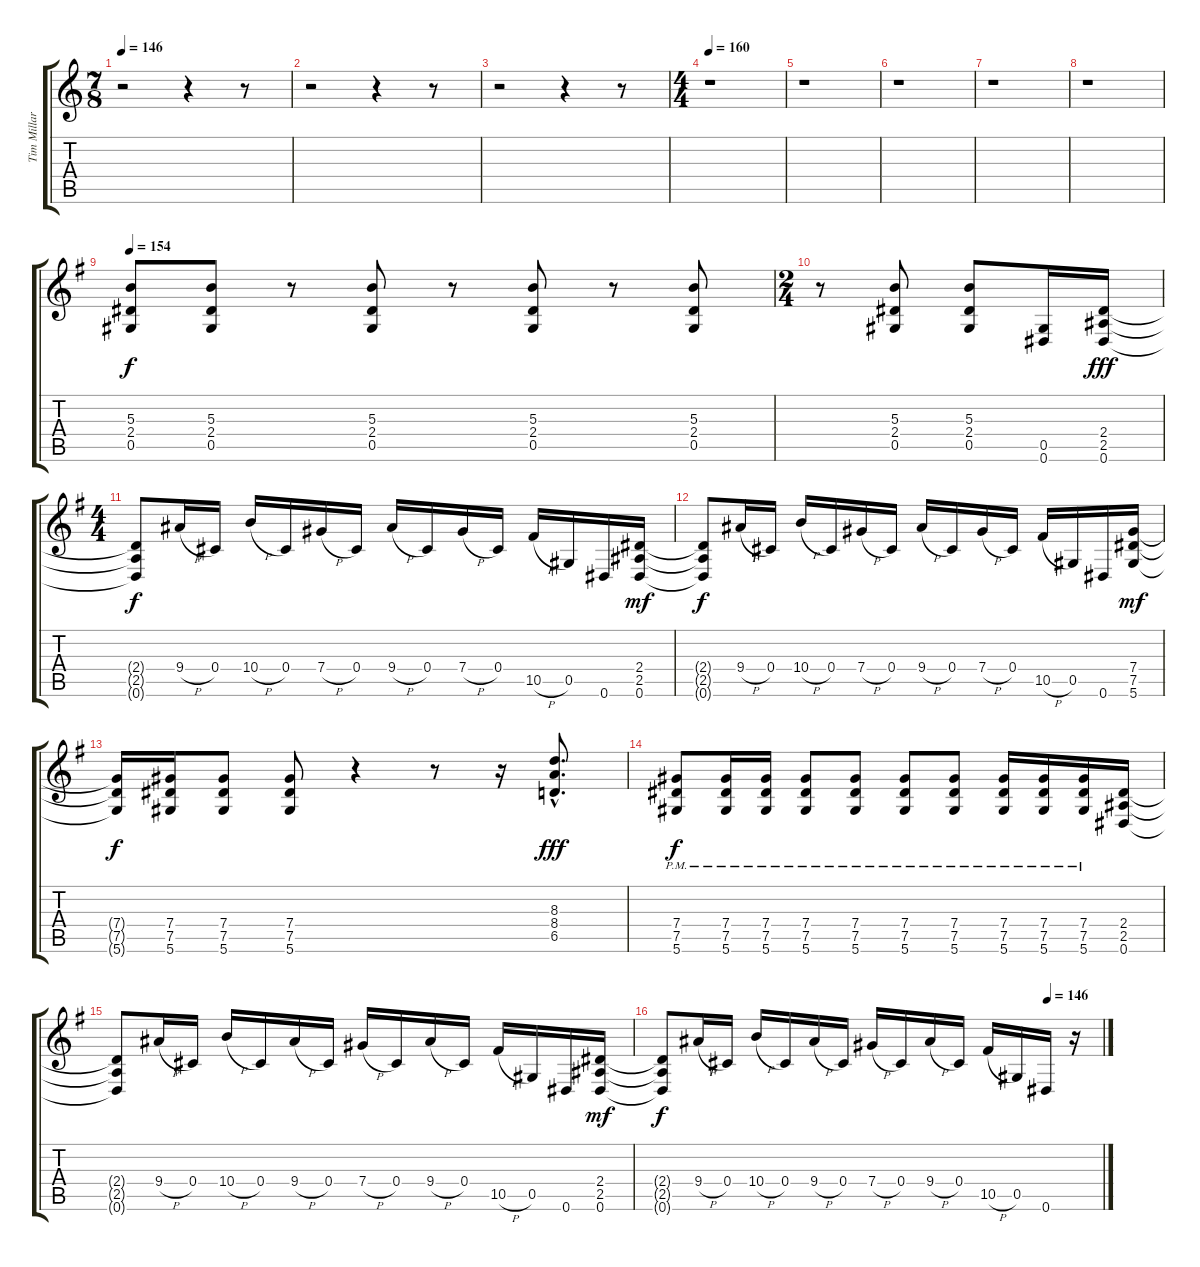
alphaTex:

\track ("Tim Millar" "Tim Millar") {instrument distortionguitar}
\staff {score tabs}
\tuning (Eb4 Bb3 Gb3 Db3 Ab2 Eb2) {hide}
\ts (7 8)
\tempo 146
\clef g2
\ks c
r.2{dy f} r.4 r.8 |
r.2 r.4 r.8 |
r.2 r.4 r.8 |
\ts (4 4)
\tempo 160
r.1 |
r.1 |
r.1 |
r.1 |
r.1 |
\tempo 154
\ks g
(5.3 2.4 0.5).8 (5.3 2.4 0.5).8 r.8 (5.3 2.4 0.5).8 r.8 (5.3 2.4 0.5).8 r.8 (5.3 2.4 0.5).8 |
\ts (2 4)
r.8 (5.3 2.4 0.5).8 (5.3 2.4 0.5).8 (0.5 0.6).16 (2.4 2.5 0.6).16{dy fff} |
\ts (4 4)
(2.4{t} 2.5{t} 0.6{t}).8{dy f} 9.4{h}.16 0.4.16 10.4{h}.16 0.4.16 7.4{h}.16 0.4.16 9.4{h}.16 0.4.16 7.4{h}.16 0.4.16 10.5{h}.16 0.5.16 0.6.16 (2.4 2.5 0.6).16{dy mf} |
(2.4{t} 2.5{t} 0.6{t}).8{dy f} 9.4{h}.16 0.4.16 10.4{h}.16 0.4.16 7.4{h}.16 0.4.16 9.4{h}.16 0.4.16 7.4{h}.16 0.4.16 10.5{h}.16 0.5.16 0.6.16 (7.4 7.5 5.6).16{dy mf} |
(7.4{t} 7.5{t} 5.6{t}).16{dy f} (7.4 7.5 5.6).16 (7.4 7.5 5.6).8 (7.4 7.5 5.6).8 r.4 r.8 r.16 (8.3{hac} 8.4{hac} 6.5{hac}).8{d dy fff} |
(7.4{pm} 7.5 5.6).8{dy f} (7.4{pm} 7.5{pm} 5.6{pm}).16 (7.4{pm} 7.5{pm} 5.6{pm}).16 (7.4{pm} 7.5{pm} 5.6{pm}).8 (7.4{pm} 7.5{pm} 5.6{pm}).8 (7.4{pm} 7.5{pm} 5.6{pm}).8 (7.4{pm} 7.5{pm} 5.6{pm}).8 (7.4{pm} 7.5{pm} 5.6{pm}).16 (7.4{pm} 7.5{pm} 5.6{pm}).16 (7.4{pm} 7.5{pm} 5.6{pm}).16 (2.4 2.5 0.6).16 |
(2.4{t} 2.5{t} 0.6{t}).8 9.4{h}.16 0.4.16 10.4{h}.16 0.4.16 9.4{h}.16 0.4.16 7.4{h}.16 0.4.16 9.4{h}.16 0.4.16 10.5{h}.16 0.5.16 0.6.16 (2.4 2.5 0.6).16{dy mf} |
\tempo (146 0.875)
(2.4{t} 2.5{t} 0.6{t}).8{dy f} 9.4{h}.16 0.4.16 10.4{h}.16 0.4.16 9.4{h}.16 0.4.16 7.4{h}.16 0.4.16 9.4{h}.16 0.4.16 10.5{h}.16 0.5.16 0.6.16 r.16
